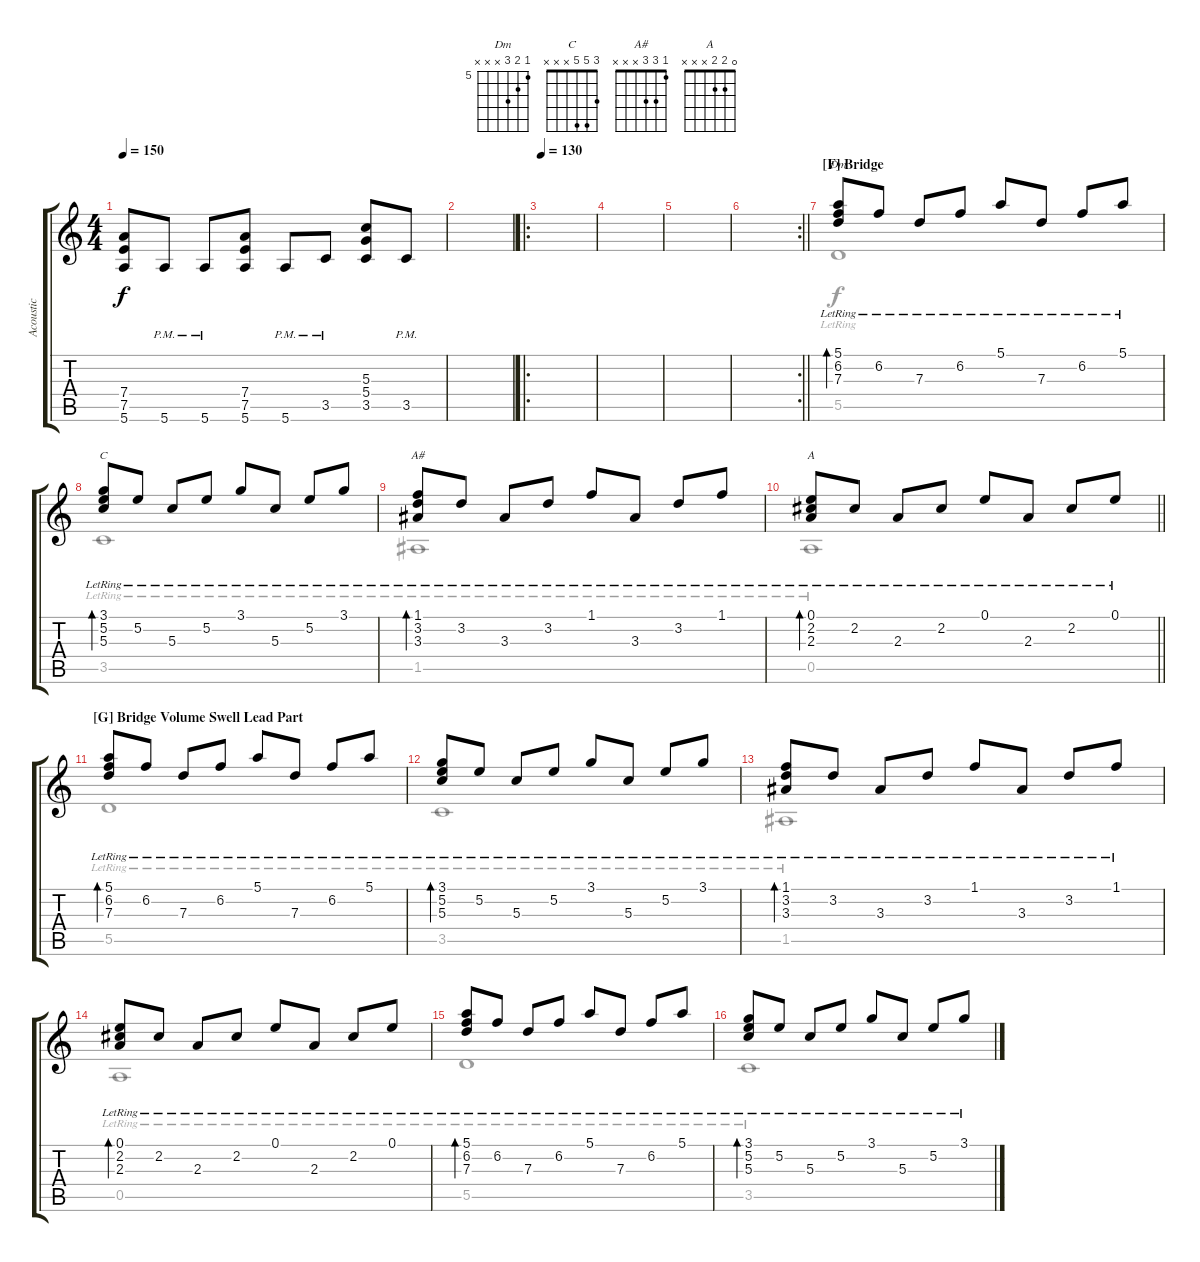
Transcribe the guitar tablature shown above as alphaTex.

\track ("Acoustic" "Acoustic") {instrument acousticguitarsteel}
\staff {score tabs}
\tuning (E4 B3 G3 D3 A2 E2) {hide}
\chord ("Dm" 5 6 7 x x x) {firstfret 5}
\chord ("C" 3 5 5 x x x)
\chord ("A#" 1 3 3 x x x)
\chord ("A" 0 2 2 x x x)
\voice
\ts (4 4)
\tempo 150
\clef g2
\ks c
(7.4 7.5 5.6).8{dy f} 5.6{pm}.8 5.6{pm}.8 (7.4 7.5 5.6).8 5.6{pm}.8 3.5{pm}.8 (5.3 5.4 3.5).8 3.5{pm}.8 |
|
\ro
\tempo 130
|
|
|
\rc 2
\barLineRight lightlight
|
\section ("" "[F] Bridge")
(5.1{lr} 6.2 7.3).8{bd 240 ch "Dm" instrument acousticguitarsteel} 6.2{lr}.8 7.3{lr}.8 6.2{lr}.8 5.1{lr}.8 7.3{lr}.8 6.2{lr}.8 5.1{lr}.8 |
(3.1{lr} 5.2 5.3).8{bd 240 ch "C"} 5.2{lr}.8 5.3{lr}.8 5.2{lr}.8 3.1{lr}.8 5.3{lr}.8 5.2{lr}.8 3.1{lr}.8 |
(1.1{lr} 3.2 3.3).8{bd 240 ch "A#"} 3.2{lr}.8 3.3{lr}.8 3.2{lr}.8 1.1{lr}.8 3.3{lr}.8 3.2{lr}.8 1.1{lr}.8 |
\barLineRight lightlight
(0.1{lr} 2.2 2.3).8{bd 240 ch "A"} 2.2{lr}.8 2.3{lr}.8 2.2{lr}.8 0.1{lr}.8 2.3{lr}.8 2.2{lr}.8 0.1{lr}.8 |
\section ("" "[G] Bridge Volume Swell Lead Part")
(5.1{lr} 6.2 7.3).8{bd 240 instrument acousticguitarsteel} 6.2{lr}.8 7.3{lr}.8 6.2{lr}.8 5.1{lr}.8 7.3{lr}.8 6.2{lr}.8 5.1{lr}.8 |
(3.1{lr} 5.2 5.3).8{bd 240} 5.2{lr}.8 5.3{lr}.8 5.2{lr}.8 3.1{lr}.8 5.3{lr}.8 5.2{lr}.8 3.1{lr}.8 |
(1.1{lr} 3.2 3.3).8{bd 240} 3.2{lr}.8 3.3{lr}.8 3.2{lr}.8 1.1{lr}.8 3.3{lr}.8 3.2{lr}.8 1.1{lr}.8 |
(0.1{lr} 2.2 2.3).8{bd 240} 2.2{lr}.8 2.3{lr}.8 2.2{lr}.8 0.1{lr}.8 2.3{lr}.8 2.2{lr}.8 0.1{lr}.8 |
(5.1{lr} 6.2 7.3).8{bd 240 instrument acousticguitarsteel} 6.2{lr}.8 7.3{lr}.8 6.2{lr}.8 5.1{lr}.8 7.3{lr}.8 6.2{lr}.8 5.1{lr}.8 |
(3.1{lr} 5.2 5.3).8{bd 240} 5.2{lr}.8 5.3{lr}.8 5.2{lr}.8 3.1{lr}.8 5.3{lr}.8 5.2{lr}.8 3.1{lr}.8
\voice
\clef g2
\ottava regular
\simile none
\ks c
|
|
|
|
|
\barLineRight lightlight
|
5.5{lr}.1 |
3.5{lr}.1 |
1.5{lr}.1 |
\barLineRight lightlight
0.5{lr}.1 |
5.5{lr}.1 |
3.5{lr}.1 |
1.5{lr}.1 |
0.5{lr}.1 |
5.5{lr}.1 |
3.5{lr}.1
